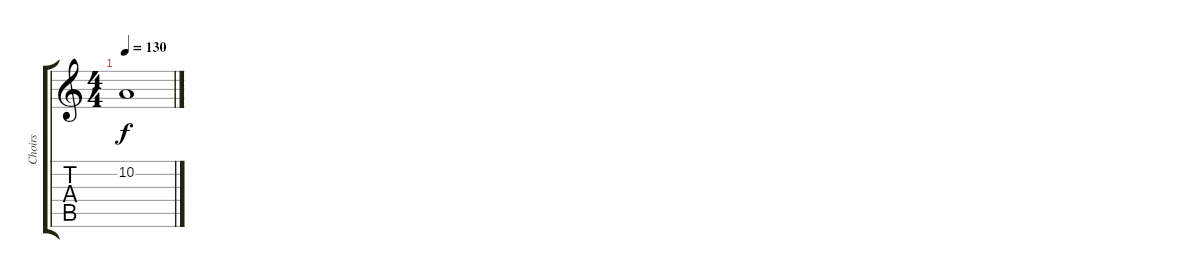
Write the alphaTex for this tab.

\track ("Choirs" "Choirs") {instrument choiraahs}
\staff {score tabs}
\tuning (E4 B3 G3 D3 A2 E2) {hide}
\ts (4 4)
\tempo 130
\clef g2
\ks c
10.2{t}.1{dy f}
